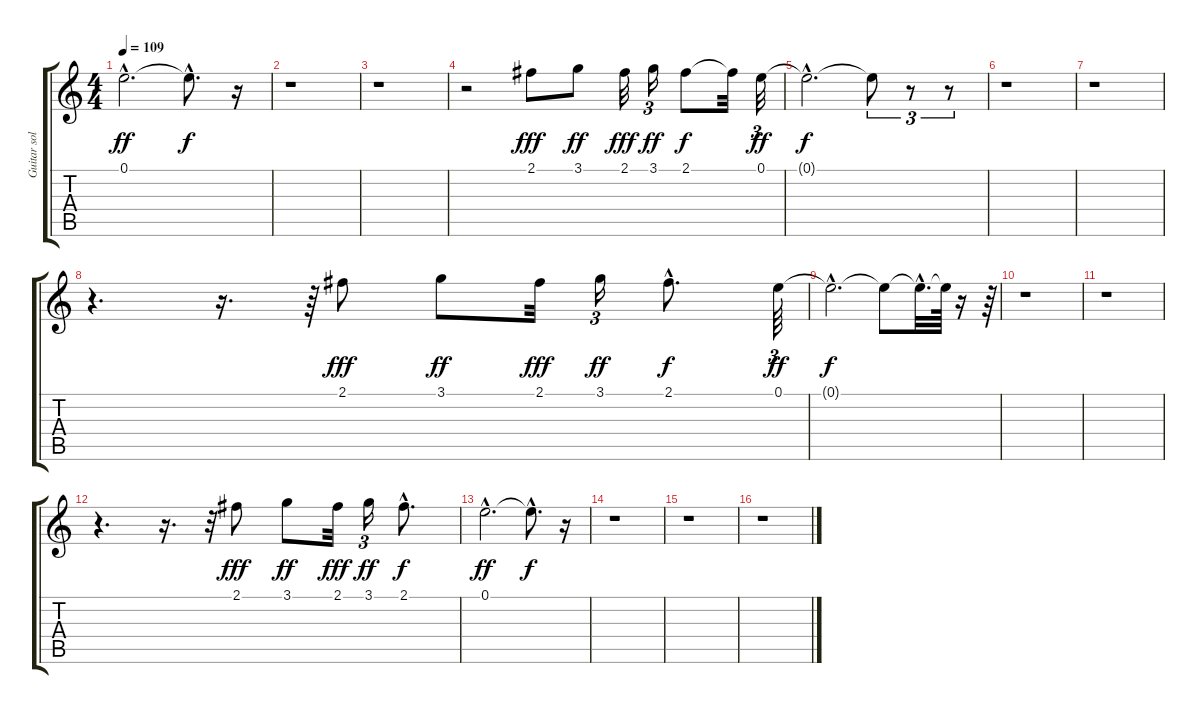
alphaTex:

\track ("Guitar solo" "Guitar sol") {instrument distortionguitar}
\staff {score tabs}
\tuning (E4 B3 G3 D3 A2 E2) {hide}
\ts (4 4)
\tempo 109
\clef g2
\ks c
0.1{hac}.2{d dy ff} 0.1{hac t}.8{d dy f} r.16 |
r.1 |
r.1 |
r.2 2.1.8{dy fff} 3.1.8{dy ff} 2.1.32{dy fff} 3.1.16{tu (3 2) dy ff} 2.1.8{dy f} 2.1{t}.32 0.1.32{tu (3 2) dy ff} |
0.1{hac t}.2{d dy f} 0.1{t}.8{tu (3 2)} r.8{tu (3 2)} r.8{tu (3 2)} |
r.1 |
r.1 |
r.4{d} r.16{d} r.64{tu (3 2)} 2.1.8{dy fff} 3.1.8{dy ff} 2.1.32{dy fff} 3.1.16{tu (3 2) dy ff} 2.1{hac}.8{d dy f} 0.1.64{tu (3 2) dy ff} |
0.1{hac t}.2{d dy f} 0.1{t}.8 0.1{hac t}.32{d} 0.1{t}.64 r.16 r.64{tu (3 2)} |
r.1 |
r.1 |
r.4{d} r.16{d} r.32{tu (3 2)} 2.1.8{dy fff} 3.1.8{dy ff} 2.1.32{dy fff} 3.1.16{tu (3 2) dy ff} 2.1{hac}.8{d dy f} |
0.1{hac}.2{d dy ff} 0.1{hac t}.8{d dy f} r.16 |
r.1 |
r.1 |
r.1
